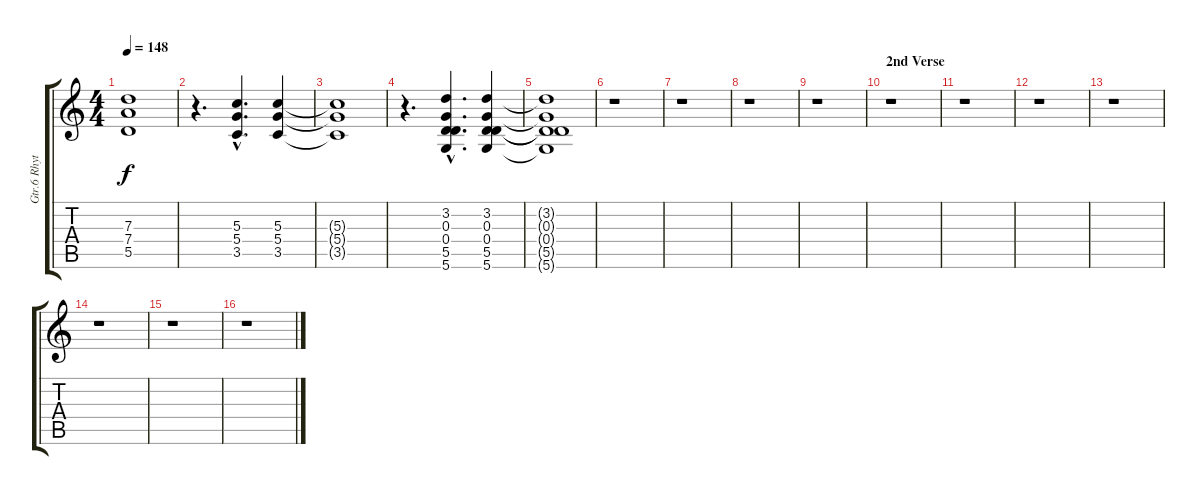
\track ("Gtr.6 Rhytm Fills" "Gtr.6 Rhyt") {instrument overdrivenguitar}
\staff {score tabs}
\tuning (E4 B3 G3 D3 A2 D2) {hide}
\ts (4 4)
\tempo 148
\clef g2
\ks c
(7.3{t} 7.4{t} 5.5{t}).1{dy f} |
r.4{d} (5.3{hac} 5.4{hac} 3.5{hac}).4{d} (5.3 5.4 3.5).4 |
(5.3{t} 5.4{t} 3.5{t}).1 |
r.4{d} (3.2{hac} 0.3{hac} 0.4{hac} 5.5{hac} 5.6{hac}).4{d} (3.2 0.3 0.4 5.5 5.6).4 |
(3.2{t} 0.3{t} 0.4{t} 5.5{t} 5.6{t}).1 |
r.1 |
r.1 |
r.1 |
r.1 |
\section ("" "2nd Verse")
r.1 |
r.1 |
r.1 |
r.1 |
r.1 |
r.1 |
r.1
